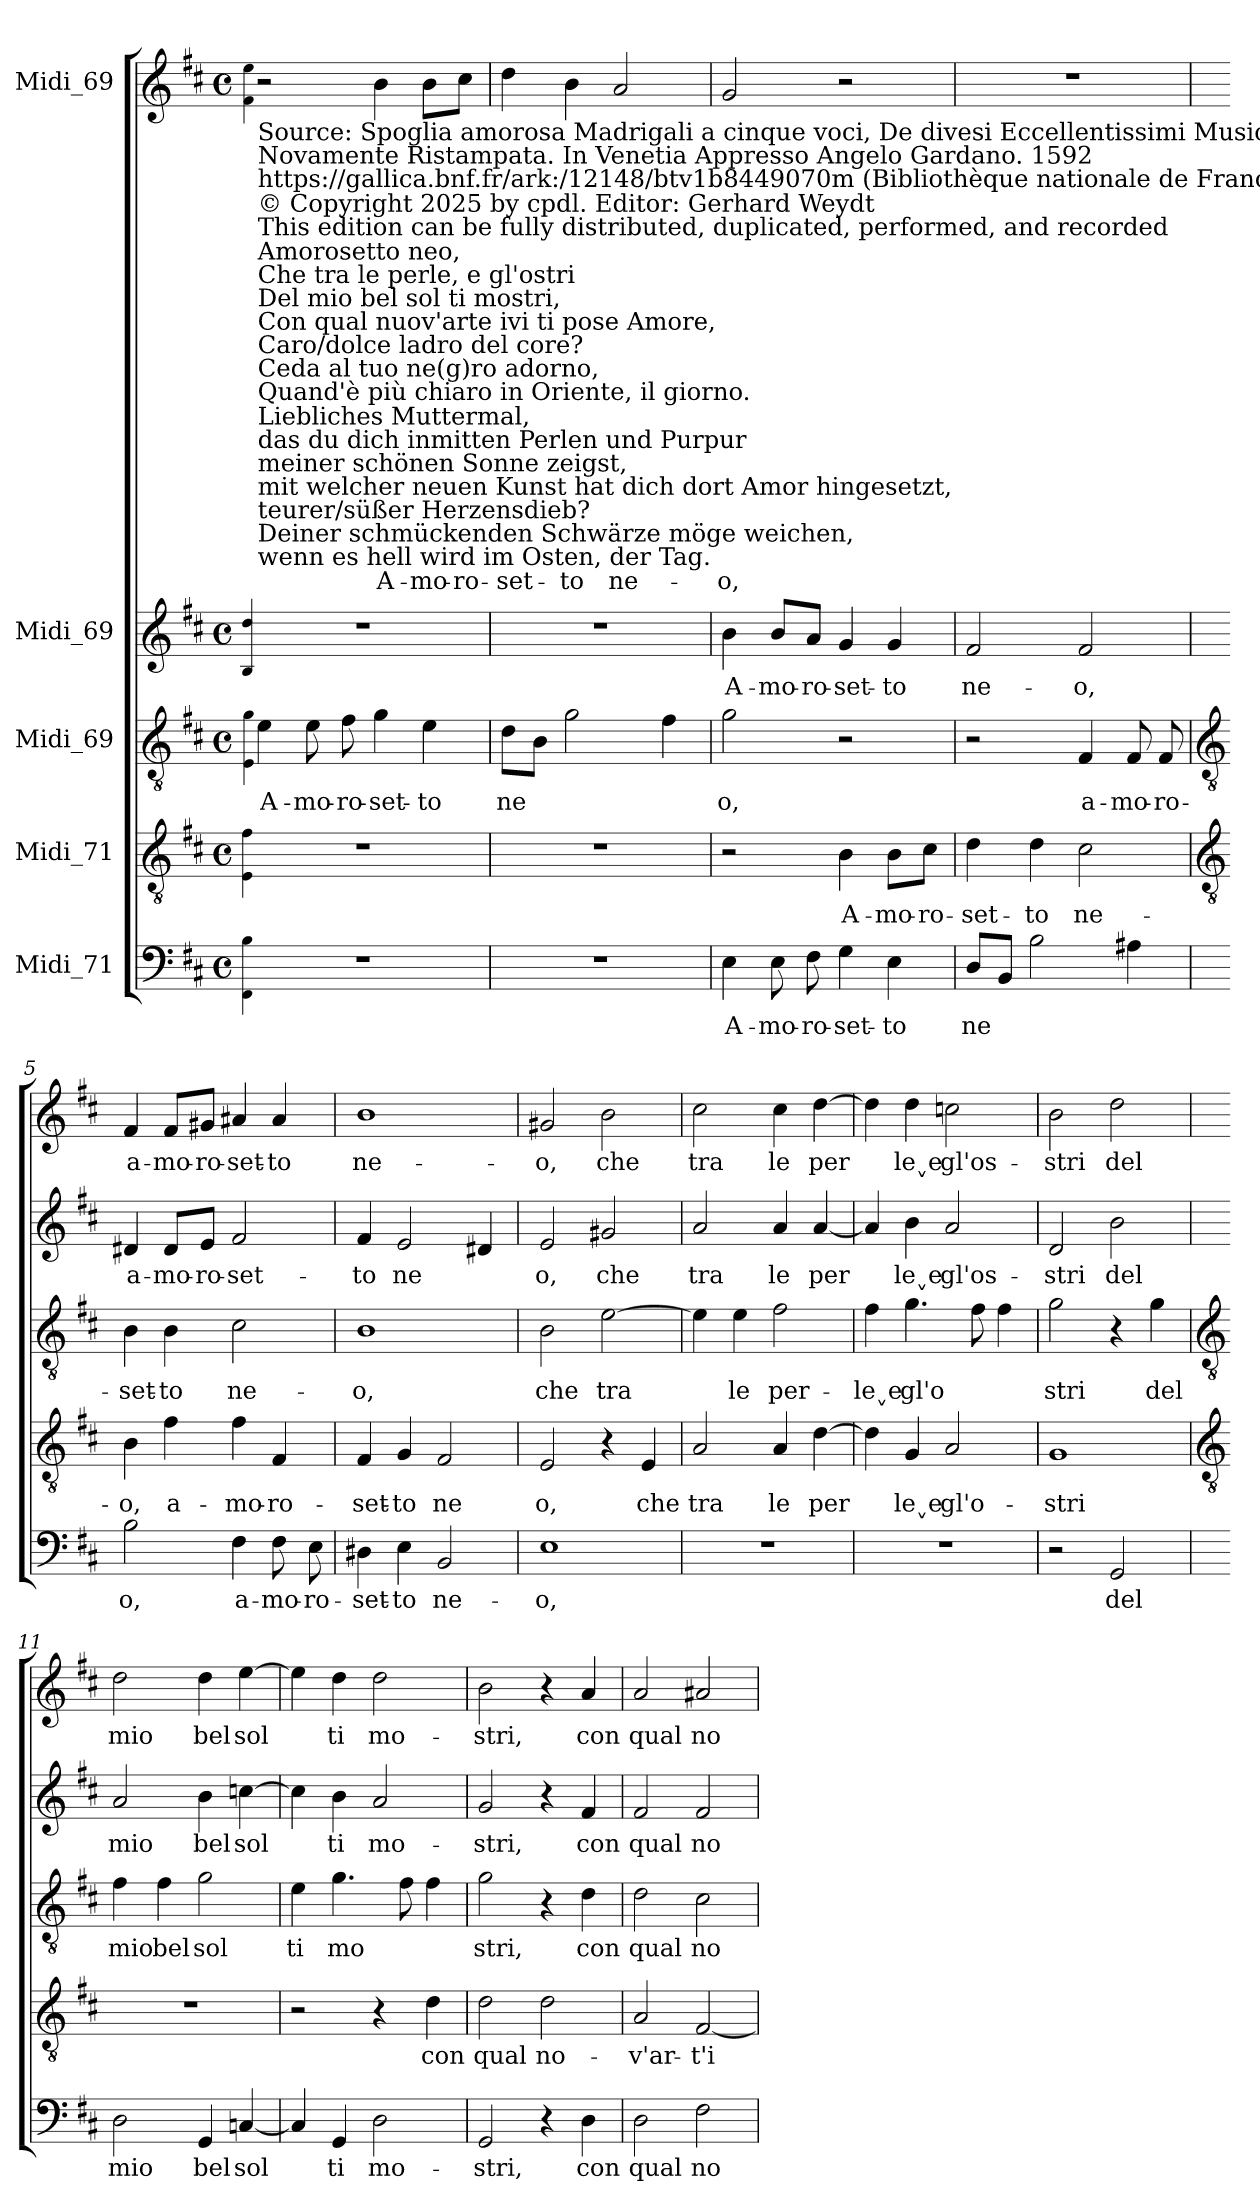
**kern	**text	**kern	**text	**kern	**text	**kern	**text	**kern	**text
*part5	*part5	*part4	*part4	*part3	*part3	*part2	*part2	*part1	*part1
*staff5	*staff5	*staff4	*staff4	*staff3	*staff3	*staff2	*staff2	*staff1	*staff1
*I"Midi_71	*	*I"Midi_71	*	*I"Midi_69	*	*I"Midi_69	*	*I"Midi_69	*
*clefF4	*	*clefGv2	*	*clefGv2	*	*clefG2	*	*clefG2	*
*k[f#c#]	*	*k[f#c#]	*	*k[f#c#]	*	*k[f#c#]	*	*k[f#c#]	*
*D:	*	*D:	*	*D:	*	*D:	*	*D:	*
*M4/4	*	*M4/4	*	*M4/4	*	*M4/4	*	*M4/4	*
*met(c)	*	*met(c)	*	*met(c)	*	*met(c)	*	*met(c)	*
=1	=1	=1	=1	=1	=1	=1	=1	=1	=1
4qqFF# 4qqB	.	4qqE 4qqf#	.	4qqE 4qqg	.	4qqB 4qqdd	.	4qqf# 4qqee	.
!	!	!	!	!	!	!	!	!LO:TX:b:t=Source&colon; Spoglia amorosa Madrigali a cinque voci, De divesi Eccellentissimi Musici,\nNovamente Ristampata. In Venetia Appresso Angelo Gardano. 1592\nhttps&colon;//gallica.bnf.fr/ark&colon;/12148/btv1b8449070m (Bibliothèque nationale de France)	!
!	!	!	!	!	!	!	!	!LO:TX:b:t=© Copyright 2025 by cpdl. Editor&colon; Gerhard Weydt\nThis edition can be fully distributed, duplicated, performed, and recorded	!
!	!	!	!	!	!	!	!	!LO:TX:b:t=Amorosetto neo,\nChe tra le perle, e gl'ostri\nDel mio bel sol ti mostri,\nCon qual nuov'arte ivi ti pose Amore,\nCaro/dolce ladro del core?\nCeda al tuo ne(g)ro adorno,\nQuand'è più chiaro in Oriente, il giorno.	!
!	!	!	!	!	!	!	!	!LO:TX:b:t=Liebliches Muttermal,\ndas du dich inmitten Perlen und Purpur\nmeiner schönen Sonne zeigst,\nmit welcher neuen Kunst hat dich dort Amor hingesetzt,\nteurer/süßer Herzensdieb?\nDeiner schmückenden Schwärze möge weichen,\nwenn es hell wird im Osten, der Tag.	!
!	!	!	!	!	!LO:LY:b	!	!	!	!
1r	.	1r	.	4e	A-	1r	.	2r	.
!	!	!	!	!	!LO:LY:b	!	!	!	!
.	.	.	.	8e	-mo-	.	.	.	.
!	!	!	!	!	!LO:LY:b	!	!	!	!
.	.	.	.	8f#	-ro-	.	.	.	.
!	!	!	!	!	!LO:LY:b	!	!	!	!LO:LY:b
.	.	.	.	4g	-set-	.	.	4b	A-
!	!	!	!	!	!LO:LY:b	!	!	!	!LO:LY:b
.	.	.	.	4e	-to	.	.	8b\L	-mo-
!	!	!	!	!	!	!	!	!	!LO:LY:b
.	.	.	.	.	.	.	.	8cc#\J	-ro-
=2	=2	=2	=2	=2	=2	=2	=2	=2	=2
!	!	!	!	!	!LO:LY:b	!	!	!	!LO:LY:b
1r	.	1r	.	8dL	ne	1r	.	4dd	-set-
.	.	.	.	8BJ	.	.	.	.	.
!	!	!	!	!	!	!	!	!	!LO:LY:b
.	.	.	.	2g	.	.	.	4b	-to
!	!	!	!	!	!	!	!	!	!LO:LY:b
.	.	.	.	.	.	.	.	2a	ne-
.	.	.	.	4f#	.	.	.	.	.
=3	=3	=3	=3	=3	=3	=3	=3	=3	=3
!	!LO:LY:b	!	!	!	!LO:LY:b	!	!LO:LY:b	!	!LO:LY:b
4E	A-	2r	.	2g	o,	4b	A-	2g	-o,
!	!LO:LY:b	!	!	!	!	!	!LO:LY:b	!	!
8E	-mo-	.	.	.	.	8b/L	-mo-	.	.
!	!LO:LY:b	!	!	!	!	!	!LO:LY:b	!	!
8F#	-ro-	.	.	.	.	8a/J	-ro-	.	.
!	!LO:LY:b	!	!LO:LY:b	!	!	!	!LO:LY:b	!	!
4G	-set-	4B	A-	2r	.	4g	-set-	2r	.
!	!LO:LY:b	!	!LO:LY:b	!	!	!	!LO:LY:b	!	!
4E	-to	8B\L	-mo-	.	.	4g	-to	.	.
!	!	!	!LO:LY:b	!	!	!	!	!	!
.	.	8c#\J	-ro-	.	.	.	.	.	.
=4	=4	=4	=4	=4	=4	=4	=4	=4	=4
!	!LO:LY:b	!	!LO:LY:b	!	!	!	!LO:LY:b	!	!
8DL	ne	4d	-set-	2r	.	2f#	ne-	1r	.
8BBJ	.	.	.	.	.	.	.	.	.
!	!	!	!LO:LY:b	!	!	!	!	!	!
2B	.	4d	-to	.	.	.	.	.	.
!	!	!	!LO:LY:b	!	!LO:LY:b	!	!LO:LY:b	!	!
.	.	2c#	ne-	4F#	a-	2f#	-o,	.	.
!	!	!	!	!	!LO:LY:b	!	!	!	!
4A#X	.	.	.	8F#	-mo-	.	.	.	.
!	!	!	!	!	!LO:LY:b	!	!	!	!
.	.	.	.	8F#	-ro-	.	.	.	.
!!LO:LB:g=z
=5	=5	=5	=5	=5	=5	=5	=5	=5	=5
*	*	*clefGv2	*	*clefGv2	*	*	*	*	*
!	!LO:LY:b	!	!LO:LY:b	!	!LO:LY:b	!	!LO:LY:b	!	!LO:LY:b
2B	o,	4B	-o,	4B	-set-	4d#X	a-	4f#	a-
!	!	!	!LO:LY:b	!	!LO:LY:b	!	!LO:LY:b	!	!LO:LY:b
.	.	4f#	a-	4B	-to	8d#/L	-mo-	8f#/L	-mo-
!	!	!	!	!	!	!	!LO:LY:b	!	!LO:LY:b
.	.	.	.	.	.	8e/J	-ro-	8g#X/J	-ro-
!	!LO:LY:b	!	!LO:LY:b	!	!LO:LY:b	!	!LO:LY:b	!	!LO:LY:b
4F#	a-	4f#	-mo-	2c#	ne-	2f#	-set-	4a#X	-set-
!	!LO:LY:b	!	!LO:LY:b	!	!	!	!	!	!LO:LY:b
8F#	-mo-	4F#	-ro-	.	.	.	.	4a#	-to
!	!LO:LY:b	!	!	!	!	!	!	!	!
8E	-ro-	.	.	.	.	.	.	.	.
=6	=6	=6	=6	=6	=6	=6	=6	=6	=6
!	!LO:LY:b	!	!LO:LY:b	!	!LO:LY:b	!	!LO:LY:b	!	!LO:LY:b
4D#X	-set-	4F#	-set-	1B	-o,	4f#	-to	1b	ne-
!	!LO:LY:b	!	!LO:LY:b	!	!	!	!LO:LY:b	!	!
4E	-to	4G	-to	.	.	2e	ne	.	.
!	!LO:LY:b	!	!LO:LY:b	!	!	!	!	!	!
2BB	ne-	2F#	ne	.	.	.	.	.	.
.	.	.	.	.	.	4d#	.	.	.
=7	=7	=7	=7	=7	=7	=7	=7	=7	=7
!	!LO:LY:b	!	!LO:LY:b	!	!LO:LY:b	!	!LO:LY:b	!	!LO:LY:b
1E	-o,	2E	o,	2B	che	2e	o,	2g#X	-o,
!	!	!	!	!	!LO:LY:b	!	!LO:LY:b	!	!LO:LY:b
.	.	4r	.	[2e	tra	2g#X	che	2b	che
!	!	!	!LO:LY:b	!	!	!	!	!	!
.	.	4E	che	.	.	.	.	.	.
=8	=8	=8	=8	=8	=8	=8	=8	=8	=8
!	!	!	!LO:LY:b	!	!	!	!LO:LY:b	!	!LO:LY:b
1r	.	2A	tra	4e]	.	2a	tra	2cc#	tra
!	!	!	!	!	!LO:LY:b	!	!	!	!
.	.	.	.	4e	le	.	.	.	.
!	!	!	!LO:LY:b	!	!LO:LY:b	!	!LO:LY:b	!	!LO:LY:b
.	.	4A	le	2f#	per-	4a	le	4cc#	le
!	!	!	!LO:LY:b	!	!	!	!LO:LY:b	!	!LO:LY:b
.	.	[4d	per	.	.	[4a	per	[4dd	per
=9	=9	=9	=9	=9	=9	=9	=9	=9	=9
!	!	!	!	!	!LO:LY:b	!	!	!	!
1r	.	4d]	.	4f#	-leˬe	4a]	.	4dd]	.
!	!	!	!LO:LY:b	!	!LO:LY:b	!	!LO:LY:b	!	!LO:LY:b
.	.	4G	leˬe	4.g	gl'o	4b	leˬe	4dd	leˬe
!	!	!	!LO:LY:b	!	!	!	!LO:LY:b	!	!LO:LY:b
.	.	2A	gl'o-	.	.	2a	gl'os-	2ccn	gl'os-
.	.	.	.	8f#	.	.	.	.	.
.	.	.	.	4f#	.	.	.	.	.
=10	=10	=10	=10	=10	=10	=10	=10	=10	=10
!	!	!	!LO:LY:b	!	!LO:LY:b	!	!LO:LY:b	!	!LO:LY:b
2r	.	1G	-stri	2g	stri	2d	-stri	2b	-stri
!	!LO:LY:b	!	!	!	!	!	!LO:LY:b	!	!LO:LY:b
2GG	del	.	.	4r	.	2b	del	2dd	del
!	!	!	!	!	!LO:LY:b	!	!	!	!
.	.	.	.	4g	del	.	.	.	.
!!LO:LB:g=z
=11	=11	=11	=11	=11	=11	=11	=11	=11	=11
*	*	*clefGv2	*	*clefGv2	*	*	*	*	*
!	!LO:LY:b	!	!	!	!LO:LY:b	!	!LO:LY:b	!	!LO:LY:b
2D	mio	1r	.	4f#	mio	2a	mio	2dd	mio
!	!	!	!	!	!LO:LY:b	!	!	!	!
.	.	.	.	4f#	bel	.	.	.	.
!	!LO:LY:b	!	!	!	!LO:LY:b	!	!LO:LY:b	!	!LO:LY:b
4GG	bel	.	.	2g	sol	4b	bel	4dd	bel
!	!LO:LY:b	!	!	!	!	!	!LO:LY:b	!	!LO:LY:b
[4C	sol	.	.	.	.	[4ccn	sol	[4ee	sol
=12	=12	=12	=12	=12	=12	=12	=12	=12	=12
!	!	!	!	!	!LO:LY:b	!	!	!	!
4C]	.	2r	.	4e	ti	4cc]	.	4ee]	.
!	!LO:LY:b	!	!	!	!LO:LY:b	!	!LO:LY:b	!	!LO:LY:b
4GG	ti	.	.	4.g	mo	4b	ti	4dd	ti
!	!LO:LY:b	!	!	!	!	!	!LO:LY:b	!	!LO:LY:b
2D	mo-	4r	.	.	.	2a	mo-	2dd	mo-
.	.	.	.	8f#	.	.	.	.	.
!	!	!	!LO:LY:b	!	!	!	!	!	!
.	.	4d	con	4f#	.	.	.	.	.
=13	=13	=13	=13	=13	=13	=13	=13	=13	=13
!	!LO:LY:b	!	!LO:LY:b	!	!LO:LY:b	!	!LO:LY:b	!	!LO:LY:b
2GG	-stri,	2d	qual	2g	stri,	2g	-stri,	2b	-stri,
!	!	!	!LO:LY:b	!	!	!	!	!	!
4r	.	2d	no-	4r	.	4r	.	4r	.
!	!LO:LY:b	!	!	!	!LO:LY:b	!	!LO:LY:b	!	!LO:LY:b
4D	con	.	.	4d	con	4f#	con	4a	con
=14	=14	=14	=14	=14	=14	=14	=14	=14	=14
!	!LO:LY:b	!	!LO:LY:b	!	!LO:LY:b	!	!LO:LY:b	!	!LO:LY:b
2D	qual	2A	-v'ar-	2d	qual	2f#	qual	2a	qual
!	!LO:LY:b	!	!LO:LY:b	!	!LO:LY:b	!	!LO:LY:b	!	!LO:LY:b
2F#	no-	[2F#	-t'i	2c#	no-	2f#	no-	2a#X	no-
=	=	=	=	=	=	=	=	=	=
*-	*-	*-	*-	*-	*-	*-	*-	*-	*-
